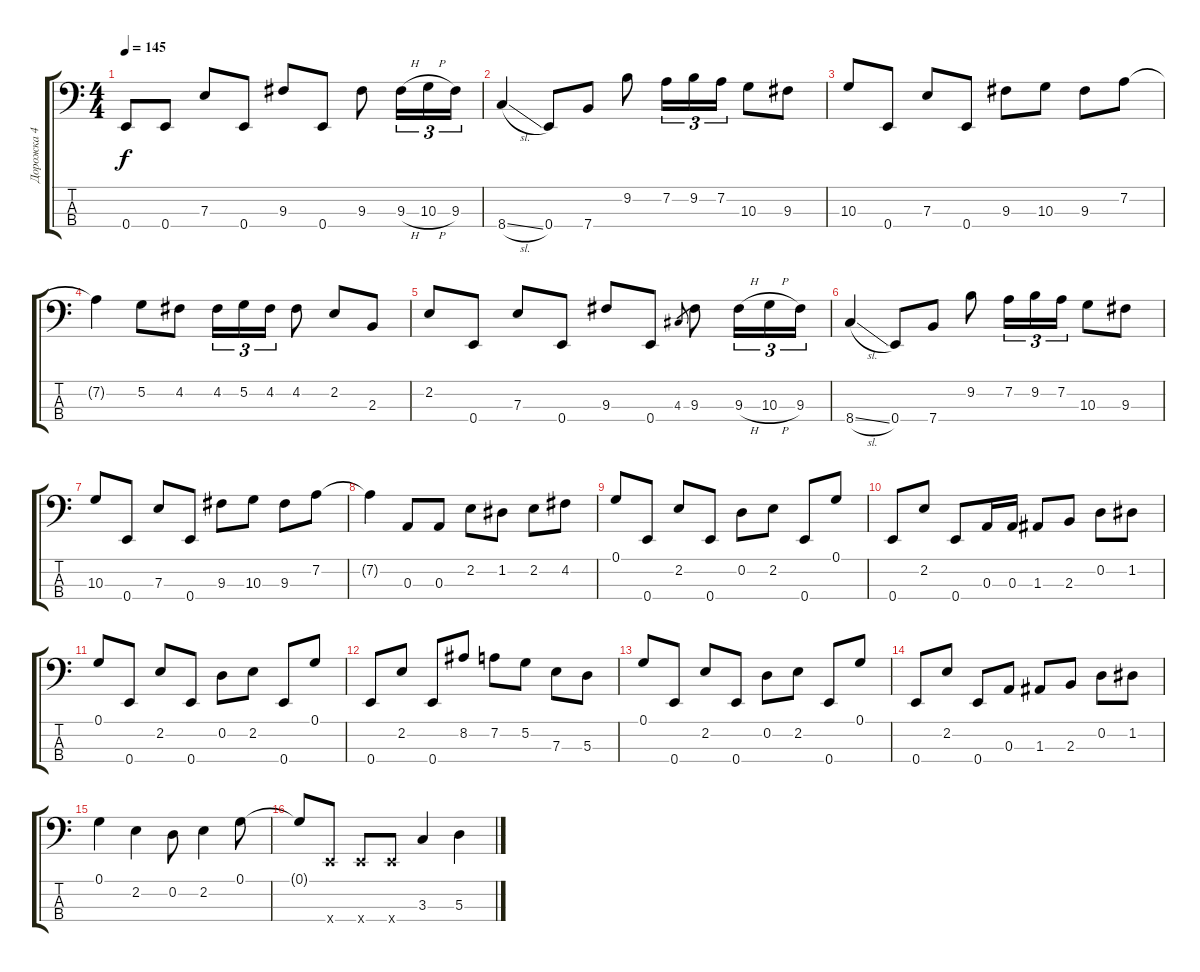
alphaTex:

\track ("Дорожка 4" "Дорожка 4") {instrument electricbassfinger}
\staff {score tabs}
\tuning (G2 D2 A1 E1) {hide}
\ts (4 4)
\tempo 145
\clef f4
\ks c
0.4.8{dy f} 0.4.8 7.3.8 0.4.8 9.3.8 0.4.8 9.3.8 9.3{h}.16{tu (3 2)} 10.3{h}.16{tu (3 2)} 9.3.16{tu (3 2)} |
8.4{sl}.4 0.4.8 7.4.8 9.2.8 7.2.16{tu (3 2)} 9.2.16{tu (3 2)} 7.2.16{tu (3 2)} 10.3.8 9.3.8 |
10.3.8 0.4.8 7.3.8 0.4.8 9.3.8 10.3.8 9.3.8 7.2.8 |
7.2{t}.4 5.2.8 4.2.8 4.2.16{tu (3 2)} 5.2.16{tu (3 2)} 4.2.16{tu (3 2)} 4.2.8 2.2.8 2.3.8 |
2.2.8 0.4.8 7.3.8 0.4.8 9.3.8 0.4.8 4.3.8{gr} 9.3.8 9.3{h}.16{tu (3 2)} 10.3{h}.16{tu (3 2)} 9.3.16{tu (3 2)} |
8.4{sl}.4 0.4.8 7.4.8 9.2.8 7.2.16{tu (3 2)} 9.2.16{tu (3 2)} 7.2.16{tu (3 2)} 10.3.8 9.3.8 |
10.3.8 0.4.8 7.3.8 0.4.8 9.3.8 10.3.8 9.3.8 7.2.8 |
7.2{t}.4 0.3.8 0.3.8 2.2.8 1.2.8 2.2.8 4.2.8 |
0.1.8 0.4.8 2.2.8 0.4.8 0.2.8 2.2.8 0.4.8 0.1.8 |
0.4.8 2.2.8 0.4.8 0.3.16 0.3.16 1.3.8 2.3.8 0.2.8 1.2.8 |
0.1.8 0.4.8 2.2.8 0.4.8 0.2.8 2.2.8 0.4.8 0.1.8 |
0.4.8 2.2.8 0.4.8 8.2.8 7.2.8 5.2.8 7.3.8 5.3.8 |
0.1.8 0.4.8 2.2.8 0.4.8 0.2.8 2.2.8 0.4.8 0.1.8 |
0.4.8 2.2.8 0.4.8 0.3.8 1.3.8 2.3.8 0.2.8 1.2.8 |
0.1.4 2.2.4 0.2.8 2.2.4 0.1.8 |
0.1{t}.8 0.4{x}.8 0.4{x}.8 0.4{x}.8 3.3.4 5.3.4
